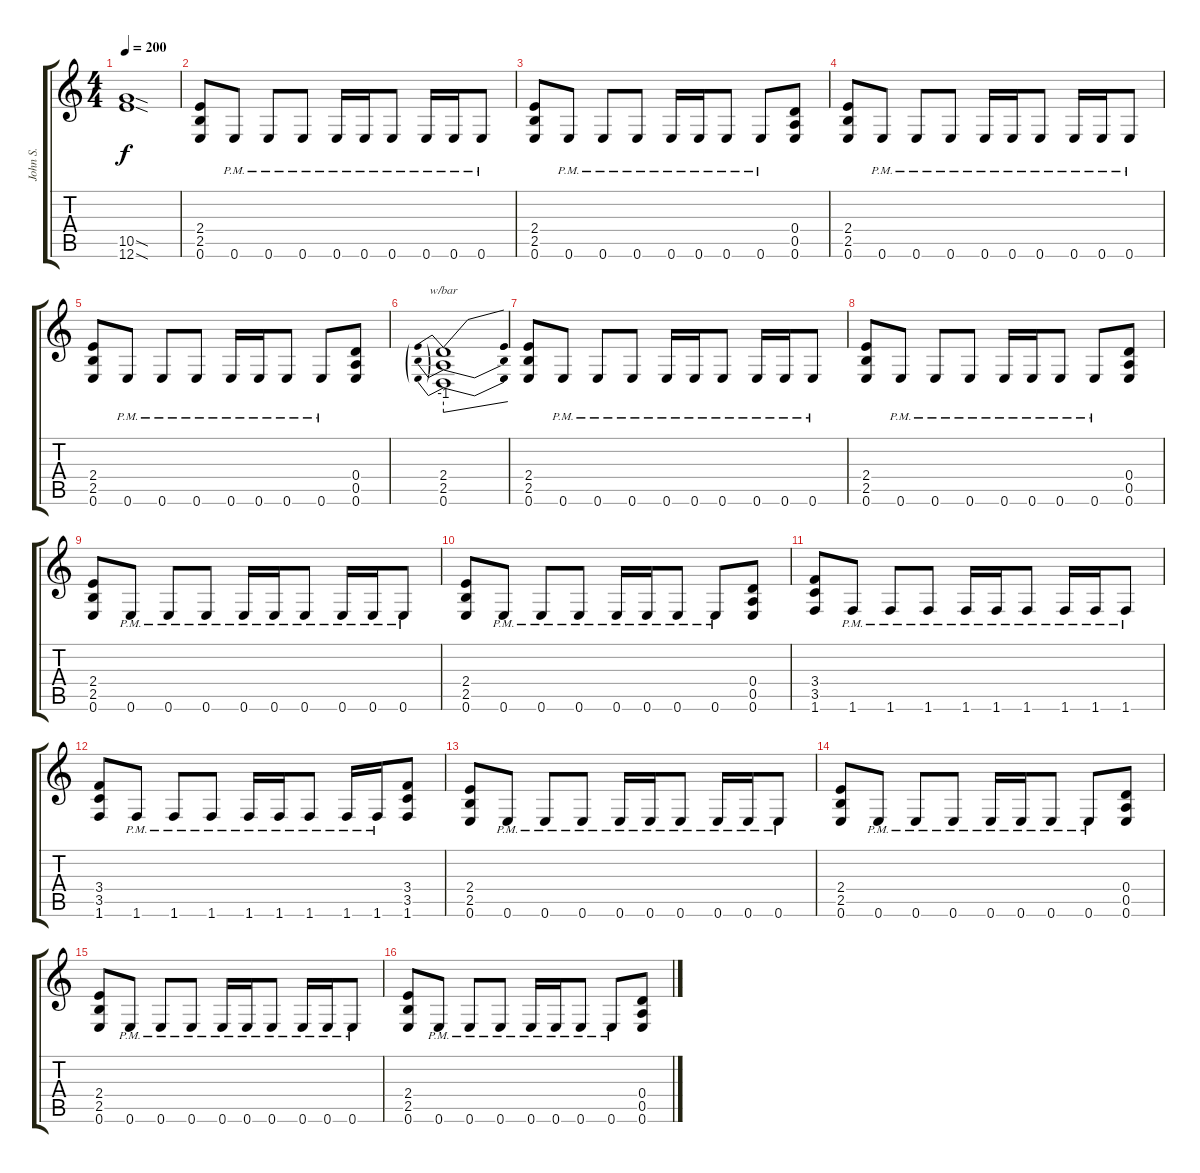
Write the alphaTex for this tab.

\track ("John S." "John S.") {instrument overdrivenguitar}
\staff {score tabs}
\tuning (E4 B3 G3 D3 A2 E2) {hide}
\ts (4 4)
\tempo 200
\clef g2
\ks c
(10.5{sod} 12.6{sod}).1{dy f} |
(2.4 2.5 0.6).8 0.6{pm}.8 0.6{pm}.8 0.6{pm}.8 0.6{pm}.16 0.6{pm}.16 0.6{pm}.8 0.6{pm}.16 0.6{pm}.16 0.6{pm}.8 |
(2.4 2.5 0.6).8 0.6{pm}.8 0.6{pm}.8 0.6{pm}.8 0.6{pm}.16 0.6{pm}.16 0.6{pm}.8 0.6{pm}.8 (0.4 0.5 0.6).8 |
(2.4 2.5 0.6).8 0.6{pm}.8 0.6{pm}.8 0.6{pm}.8 0.6{pm}.16 0.6{pm}.16 0.6{pm}.8 0.6{pm}.16 0.6{pm}.16 0.6{pm}.8 |
(2.4 2.5 0.6).8 0.6{pm}.8 0.6{pm}.8 0.6{pm}.8 0.6{pm}.16 0.6{pm}.16 0.6{pm}.8 0.6{pm}.8 (0.4 0.5 0.6).8 |
(2.4 2.5 0.6).1{tbe (predivedive default 0 -4 60 0)} |
(2.4 2.5 0.6).8 0.6{pm}.8 0.6{pm}.8 0.6{pm}.8 0.6{pm}.16 0.6{pm}.16 0.6{pm}.8 0.6{pm}.16 0.6{pm}.16 0.6{pm}.8 |
(2.4 2.5 0.6).8 0.6{pm}.8 0.6{pm}.8 0.6{pm}.8 0.6{pm}.16 0.6{pm}.16 0.6{pm}.8 0.6{pm}.8 (0.4 0.5 0.6).8 |
(2.4 2.5 0.6).8 0.6{pm}.8 0.6{pm}.8 0.6{pm}.8 0.6{pm}.16 0.6{pm}.16 0.6{pm}.8 0.6{pm}.16 0.6{pm}.16 0.6{pm}.8 |
(2.4 2.5 0.6).8 0.6{pm}.8 0.6{pm}.8 0.6{pm}.8 0.6{pm}.16 0.6{pm}.16 0.6{pm}.8 0.6{pm}.8 (0.4 0.5 0.6).8 |
(3.4 3.5 1.6).8 1.6{pm}.8 1.6{pm}.8 1.6{pm}.8 1.6{pm}.16 1.6{pm}.16 1.6{pm}.8 1.6{pm}.16 1.6{pm}.16 1.6{pm}.8 |
(3.4 3.5 1.6).8 1.6{pm}.8 1.6{pm}.8 1.6{pm}.8 1.6{pm}.16 1.6{pm}.16 1.6{pm}.8 1.6{pm}.16 1.6{pm}.16 (3.4 3.5 1.6).8 |
(2.4 2.5 0.6).8 0.6{pm}.8 0.6{pm}.8 0.6{pm}.8 0.6{pm}.16 0.6{pm}.16 0.6{pm}.8 0.6{pm}.16 0.6{pm}.16 0.6{pm}.8 |
(2.4 2.5 0.6).8 0.6{pm}.8 0.6{pm}.8 0.6{pm}.8 0.6{pm}.16 0.6{pm}.16 0.6{pm}.8 0.6{pm}.8 (0.4 0.5 0.6).8 |
(2.4 2.5 0.6).8 0.6{pm}.8 0.6{pm}.8 0.6{pm}.8 0.6{pm}.16 0.6{pm}.16 0.6{pm}.8 0.6{pm}.16 0.6{pm}.16 0.6{pm}.8 |
(2.4 2.5 0.6).8 0.6{pm}.8 0.6{pm}.8 0.6{pm}.8 0.6{pm}.16 0.6{pm}.16 0.6{pm}.8 0.6{pm}.8 (0.4 0.5 0.6).8
